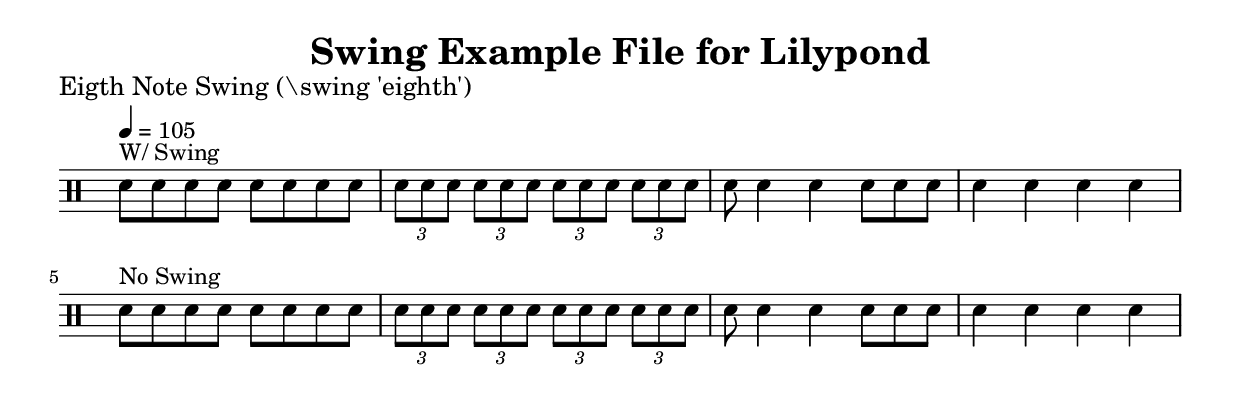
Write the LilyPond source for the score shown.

\version "2.12.3"
%%%%%%%%%%%%%%%%%%%%
%  This is a sample file for the development of the swing feature of lilypond
%%%%%%%%%%%%%%%%%%%%%
\header {
  title = "Swing Example File for Lilypond"
}
% See also http://osdir.com/ml/lilypond-devel-gnu/2009-06/msg00008.html

swingIt = #(define-music-function
  (parser location swingStyle music)  (string? ly:music?)
  (_i "Apply a swing feel to music in @var{argMusic} according to @var{swingStyle}. ")
  (let*
   (
  	(real-elapsed (ly:make-moment 0 1))
  	(evt-duration (ly:make-moment 0 1))
  	(measure-pos  (ly:make-moment 0 1))
  	(swing-amt    (ly:make-moment 1 1))
  	(swing-unit   (ly:make-moment 1 4))
   )

  ;; music-map yields sequential events from argMusic
  ;; into the anonymous function which is its first argument
  (music-map 
  (lambda (mus)
   	(if (and (eq? (ly:music-property mus 'name) 'EventChord)
   		       (< 0 (ly:moment-main-denominator (ly:music-length mus))))
   	   (begin
   	     ;; take measurements
   	     (set! evt-duration (ly:music-length mus))
   	     (set! measure-pos (ly:moment-mod real-elapsed swing-unit))
   	     (set! real-elapsed (ly:moment-add real-elapsed evt-duration))

   	     ;; if a note doesn't start or end on an eigth note we'll never adjust it
   	     (if (or (eq? 8 (ly:moment-main-denominator measure-pos))
   		           (eq? 8 (ly:moment-main-denominator evt-duration)))
   	       (begin

     	       ; Lengthen eigth notes that start on quarter notes
     	       (if (and (eq? 0 (ly:moment-main-numerator measure-pos) )
     		              (eq? 8 (ly:moment-main-denominator evt-duration) ))
             		(begin
                 ;;;;;;;; Lengthen the first portion of a swing unit by a factor of 4/3 (50 becomes 66.7)
             		 (ly:music-compress mus 
             		  (ly:make-moment 
             		   ; TODO the zeros below should be the calculated number of quarters in the duration
             		   (+ 4 (* 6 0) ) 
             		   (+ 3 (* 6 0) )
             		  ))))

     	       ; shorten eigth notes that start on eigth notes (naive, i know)
     	       (if (and (eq? 8 (ly:moment-main-denominator evt-duration) )
               		    (eq? 8 (ly:moment-main-denominator measure-pos) ) )
             		(begin
                 ;;;;;;;;; Shrink the second portion of a swing unit by a factor of 2/3 (50 becomes 33.3)
             		 (ly:music-compress mus 
             		  (ly:make-moment 
             		   ; TODO the zeros below should be the calculated number of quarters in the duration
             		   (+ 2 (* 6 0) ) 
             		   (+ 3 (* 6 0) )
             		  ))))
   	       )) ;; if swingable
   	  )) ;; if is a music event
  mus
  )
  music) ;; return the music from music-map
    
  ;; return the adjusted music
  music

  ) ;; end let 
) 


% Dean's swing function aspires to be like scaleDurations and \featherDurations
% 
% \scaleDurations #'(2 . 1) { a2 a4 } 
% scaleDurations = #(define-music-function
% 		  (parser location fraction music) (number-pair? ly:music?)
% 		  (ly:music-compress music (ly:make-moment (car fraction) (cdr fraction))))
% featherDurations=
% #(define-music-function (parser location factor argMusic) (ly:moment? ly:music?)
%  (_i "Adjust durations of music in @var{argument} by rational @var{factor}. ")
%    (let*
%        ((orig-duration (ly:music-length argument))
% 	(multiplier (ly:make-moment 1 1)))
%
%      (music-map 
%       (lambda (mus)
% 	(if (and (eq? (ly:music-property mus 'name) 'EventChord)
% 		 (< 0 (ly:moment-main-denominator (ly:music-length mus))))
% 	    (begin
% 	      (ly:music-compress mus multiplier)
% 	      (set! multiplier (ly:moment-mul factor multiplier)))
% 	    )
% 	mus)
%       argument)
%
%      (ly:music-compress
%       argument
%       (ly:moment-div orig-duration (ly:music-length argument)))
%
%      argument))


\paper { 
   indent = 0\cm
}

groove = \drummode{ 
  \repeat unfold 2 {sn8 sn8 sn8 sn8}
  \repeat unfold 4 { \times 2/3 { sn8 sn8 sn8 } }
  \repeat unfold 1 {sn8 sn4 sn4 sn8 sn8 sn8 }
  \repeat unfold 2 {sn4 sn4}
}

testMusic =  {
  \swingIt #'"eighth" { \groove }
  \groove
}
annotations = {s1*4^"W/ Swing" s1*4^"No Swing"}

\markup{ \larger{ "Eigth Note Swing (\swing 'eighth')" } }
\score{
  \new DrumStaff = "snare" 
  \with { \remove Time_signature_engraver }{
    \time 4/4
    \tempo 4 = 105
    \new DrumVoice{
      <<
      \testMusic
      \annotations
      >>
    }
  }
  \layout{}
  \midi{} 
}
